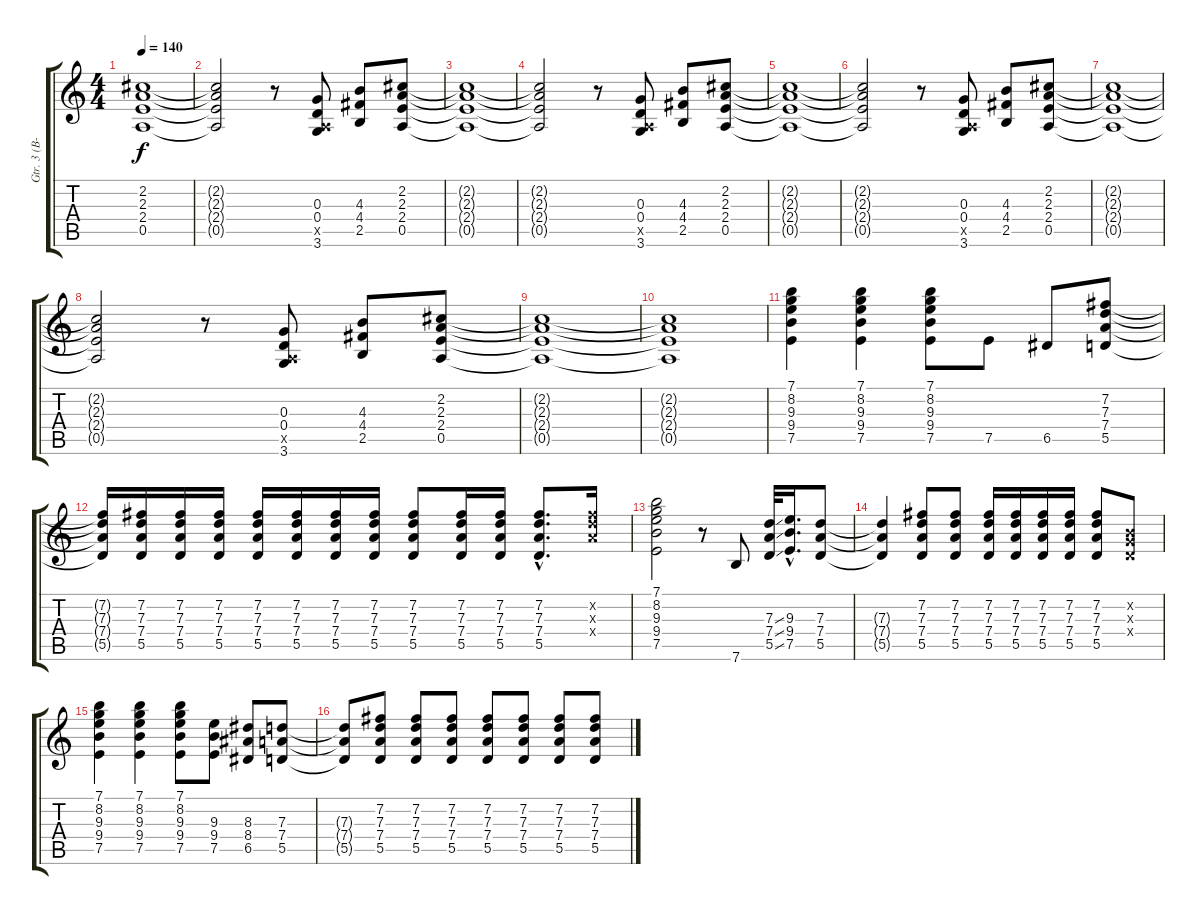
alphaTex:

\track ("Gtr. 3 (B-bender)" "Gtr. 3 (B-") {instrument distortionguitar}
\staff {score tabs}
\tuning (E4 B3 G3 D3 A2 E2) {hide}
\ts (4 4)
\tempo 140
\clef g2
\ks c
(2.2{t} 2.3{t} 2.4{t} 0.5{t}).1{dy f} |
(2.2{t} 2.3{t} 2.4{t} 0.5{t}).2 r.8 (0.3 0.4 0.5{x} 3.6).8 (4.3 4.4 2.5).8 (2.2 2.3 2.4 0.5).8 |
(2.2{t} 2.3{t} 2.4{t} 0.5{t}).1 |
(2.2{t} 2.3{t} 2.4{t} 0.5{t}).2 r.8 (0.3 0.4 0.5{x} 3.6).8 (4.3 4.4 2.5).8 (2.2 2.3 2.4 0.5).8 |
(2.2{t} 2.3{t} 2.4{t} 0.5{t}).1 |
(2.2{t} 2.3{t} 2.4{t} 0.5{t}).2 r.8 (0.3 0.4 0.5{x} 3.6).8 (4.3 4.4 2.5).8 (2.2 2.3 2.4 0.5).8 |
(2.2{t} 2.3{t} 2.4{t} 0.5{t}).1 |
(2.2{t} 2.3{t} 2.4{t} 0.5{t}).2 r.8 (0.3 0.4 0.5{x} 3.6).8 (4.3 4.4 2.5).8 (2.2 2.3 2.4 0.5).8 |
(2.2{t} 2.3{t} 2.4{t} 0.5{t}).1 |
(2.2{t} 2.3{t} 2.4{t} 0.5{t}).1 |
(7.1 8.2 9.3 9.4 7.5).4 (7.1 8.2 9.3 9.4 7.5).4 (7.1 8.2 9.3 9.4 7.5).8 7.5.8 6.5.8 (7.2 7.3 7.4 5.5).8 |
(7.2{t} 7.3{t} 7.4{t} 5.5{t}).16 (7.2 7.3 7.4 5.5).16 (7.2 7.3 7.4 5.5).16 (7.2 7.3 7.4 5.5).16 (7.2 7.3 7.4 5.5).16 (7.2 7.3 7.4 5.5).16 (7.2 7.3 7.4 5.5).16 (7.2 7.3 7.4 5.5).16 (7.2 7.3 7.4 5.5).8 (7.2 7.3 7.4 5.5).16 (7.2 7.3 7.4 5.5).16 (7.2{hac} 7.3{hac} 7.4{hac} 5.5{hac}).8{d} (7.2{x} 7.3{x} 7.4{x}).16 |
(7.1 8.2 9.3 9.4 7.5).2 r.8 7.6.8 (7.3{ss} 7.4{ss} 5.5{ss}).32 (9.3{hac} 9.4{hac} 7.5{hac}).16{d} (7.3 7.4 5.5).8 |
(7.3{t} 7.4{t} 5.5{t}).4 (7.2 7.3 7.4 5.5).8 (7.2 7.3 7.4 5.5).8 (7.2 7.3 7.4 5.5).16 (7.2 7.3 7.4 5.5).16 (7.2 7.3 7.4 5.5).16 (7.2 7.3 7.4 5.5).16 (7.2 7.3 7.4 5.5).8 (0.2{x} 0.3{x} 0.4{x}).8 |
(7.1 8.2 9.3 9.4 7.5).4 (7.1 8.2 9.3 9.4 7.5).4 (7.1 8.2 9.3 9.4 7.5).8 (9.3 9.4 7.5).8 (8.3 8.4 6.5).8 (7.3 7.4 5.5).8 |
(7.3{t} 7.4{t} 5.5{t}).8 (7.2 7.3 7.4 5.5).8 (7.2 7.3 7.4 5.5).8 (7.2 7.3 7.4 5.5).8 (7.2 7.3 7.4 5.5).8 (7.2 7.3 7.4 5.5).8 (7.2 7.3 7.4 5.5).8 (7.2 7.3 7.4 5.5).8
